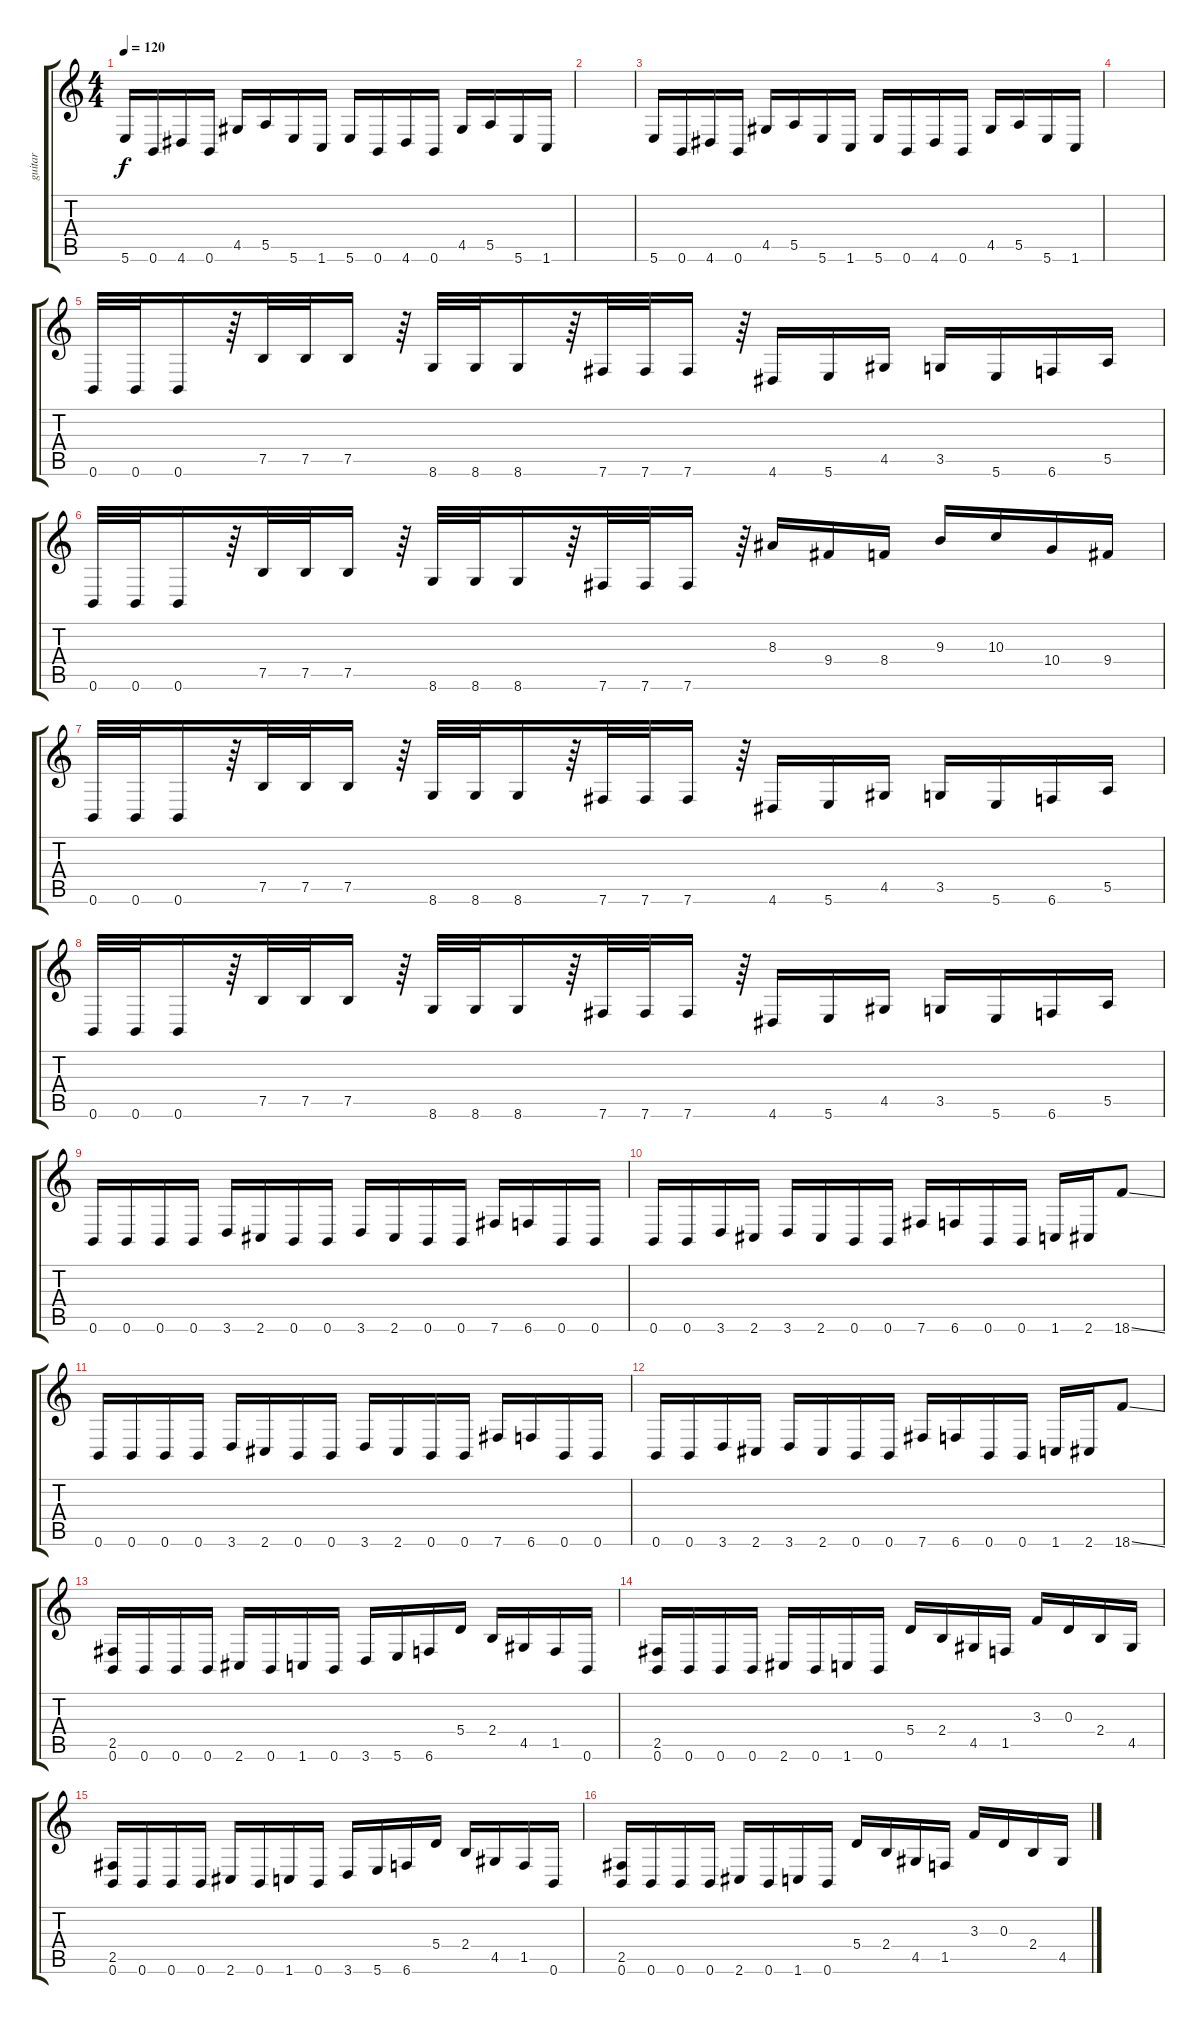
\track ("guitar" "guitar") {instrument distortionguitar}
\staff {score tabs}
\tuning (B3 Gb3 D3 A2 E2 B1) {hide}
\ts (4 4)
\tempo 120
\clef g2
\ks c
5.6.16{dy f instrument distortionguitar} 0.6.16 4.6.16 0.6.16 4.5.16 5.5.16 5.6.16 1.6.16 5.6.16 0.6.16 4.6.16 0.6.16 4.5.16 5.5.16 5.6.16 1.6.16 |
|
5.6.16 0.6.16 4.6.16 0.6.16 4.5.16 5.5.16 5.6.16 1.6.16 5.6.16 0.6.16 4.6.16 0.6.16 4.5.16 5.5.16 5.6.16 1.6.16 |
|
0.6.32 0.6.32 0.6.16 r.64 7.5.32 7.5.32 7.5.16 r.64 8.6.32 8.6.32 8.6.16 r.64 7.6.32 7.6.32 7.6.16 r.64 4.6.16 5.6.16 4.5.16 3.5.16 5.6.16 6.6.16 5.5.16 |
0.6.32 0.6.32 0.6.16 r.64 7.5.32 7.5.32 7.5.16 r.64 8.6.32 8.6.32 8.6.16 r.64 7.6.32 7.6.32 7.6.16 r.64 8.3.16 9.4.16 8.4.16 9.3.16 10.3.16 10.4.16 9.4.16 |
0.6.32 0.6.32 0.6.16 r.64 7.5.32 7.5.32 7.5.16 r.64 8.6.32 8.6.32 8.6.16 r.64 7.6.32 7.6.32 7.6.16 r.64 4.6.16 5.6.16 4.5.16 3.5.16 5.6.16 6.6.16 5.5.16 |
0.6.32 0.6.32 0.6.16 r.64 7.5.32 7.5.32 7.5.16 r.64 8.6.32 8.6.32 8.6.16 r.64 7.6.32 7.6.32 7.6.16 r.64 4.6.16 5.6.16 4.5.16 3.5.16 5.6.16 6.6.16 5.5.16 |
0.6.16 0.6.16 0.6.16 0.6.16 3.6.16 2.6.16 0.6.16 0.6.16 3.6.16 2.6.16 0.6.16 0.6.16 7.6.16 6.6.16 0.6.16 0.6.16 |
0.6.16 0.6.16 3.6.16 2.6.16 3.6.16 2.6.16 0.6.16 0.6.16 7.6.16 6.6.16 0.6.16 0.6.16 1.6.16 2.6.16 18.6{ss}.8 |
0.6.16 0.6.16 0.6.16 0.6.16 3.6.16 2.6.16 0.6.16 0.6.16 3.6.16 2.6.16 0.6.16 0.6.16 7.6.16 6.6.16 0.6.16 0.6.16 |
0.6.16 0.6.16 3.6.16 2.6.16 3.6.16 2.6.16 0.6.16 0.6.16 7.6.16 6.6.16 0.6.16 0.6.16 1.6.16 2.6.16 18.6{ss}.8 |
(2.5 0.6).16 0.6.16 0.6.16 0.6.16 2.6.16 0.6.16 1.6.16 0.6.16 3.6.16 5.6.16 6.6.16 5.4.16 2.4.16 4.5.16 1.5.16 0.6.16 |
(2.5 0.6).16 0.6.16 0.6.16 0.6.16 2.6.16 0.6.16 1.6.16 0.6.16 5.4.16 2.4.16 4.5.16 1.5.16 3.3.16 0.3.16 2.4.16 4.5.16 |
(2.5 0.6).16 0.6.16 0.6.16 0.6.16 2.6.16 0.6.16 1.6.16 0.6.16 3.6.16 5.6.16 6.6.16 5.4.16 2.4.16 4.5.16 1.5.16 0.6.16 |
(2.5 0.6).16 0.6.16 0.6.16 0.6.16 2.6.16 0.6.16 1.6.16 0.6.16 5.4.16 2.4.16 4.5.16 1.5.16 3.3.16 0.3.16 2.4.16 4.5.16
